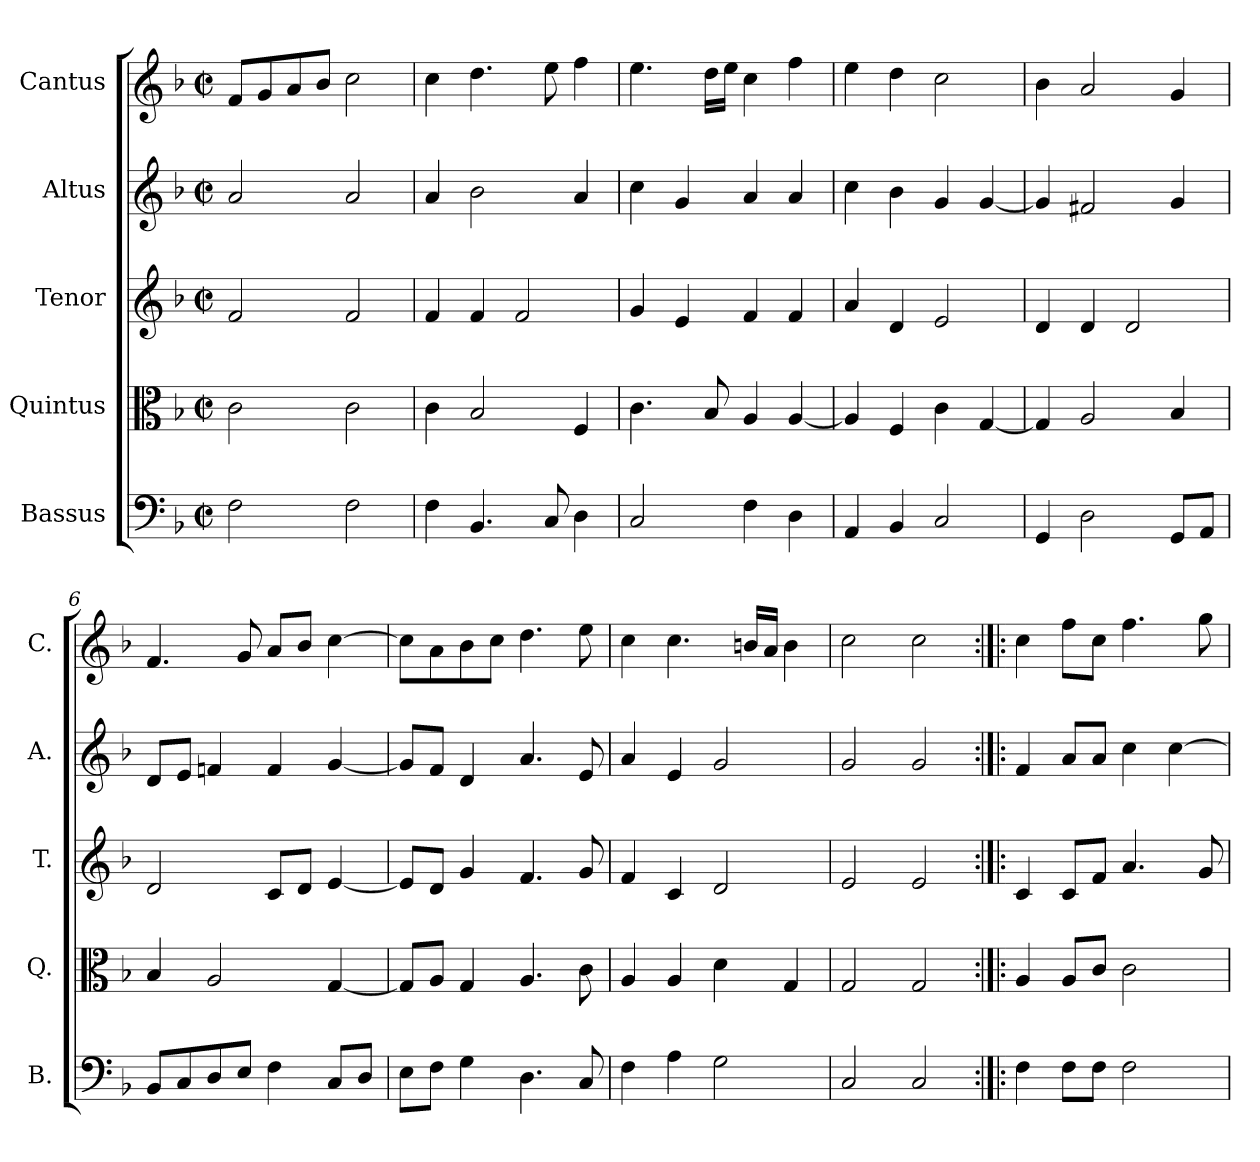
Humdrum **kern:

**kern	**kern	**kern	**kern	**kern
*part5	*part4	*part3	*part2	*part1
*staff5	*staff4	*staff3	*staff2	*staff1
*I"Bassus	*I"Quintus	*I"Tenor	*I"Altus	*I"Cantus
*I'B.	*I'Q.	*I'T.	*I'A.	*I'C.
*clefF4	*clefC3	*clefG2	*clefG2	*clefG2
*k[b-]	*k[b-]	*k[b-]	*k[b-]	*k[b-]
*F:	*F:	*F:	*F:	*F:
*M2/2	*M2/2	*M2/2	*M2/2	*M2/2
*met(c|)	*met(c|)	*met(c|)	*met(c|)	*met(c|)
=1	=1	=1	=1	=1
2F\	2c\	2f/	2a/	8f/L
.	.	.	.	8g/
.	.	.	.	8a/
.	.	.	.	8b-/J
2F\	2c\	2f/	2a/	2cc\
=2	=2	=2	=2	=2
4F\	4c\	4f/	4a/	4cc\
4.BB-/	2B-/	4f/	2b-\	4.dd\
.	.	2f/	.	.
8C/	.	.	.	8ee\
4D\	4F/	.	4a/	4ff\
=3	=3	=3	=3	=3
2C/	4.c\	4g/	4cc\	4.ee\
.	.	4e/	4g/	.
.	8B-/	.	.	16dd\LL
.	.	.	.	16ee\JJ
4F\	4A/	4f/	4a/	4cc\
4D\	[4A/	4f/	4a/	4ff\
=4	=4	=4	=4	=4
4AA/	4A/]	4a/	4cc\	4ee\
4BB-/	4F/	4d/	4b-\	4dd\
2C/	4c\	2e/	4g/	2cc\
.	[4G/	.	[4g/	.
=5	=5	=5	=5	=5
4GG/	4G/]	4d/	4g/]	4b-\
2D\	2A/	4d/	2f#X/	2a/
.	.	2d/	.	.
8GG/L	4B-/	.	4g/	4g/
8AA/J	.	.	.	.
=6	=6	=6	=6	=6
8BB-/L	4B-/	2d/	8d/L	4.f/
8C/	.	.	8e/J	.
8D/	2A/	.	4fn/	.
8E/J	.	.	.	8g/
4F\	.	8c/L	4f/	8a/L
.	.	8d/J	.	8b-/J
8C/L	[4G/	[4e/	[4g/	[4cc\
8D/J	.	.	.	.
=7	=7	=7	=7	=7
8E\L	8G/L]	8e/L]	8g/L]	8cc\L]
8F\J	8A/J	8d/J	8f/J	8a\
4G\	4G/	4g/	4d/	8b-\
.	.	.	.	8cc\J
4.D\	4.A/	4.f/	4.a/	4.dd\
8C/	8c\	8g/	8e/	8ee\
=8	=8	=8	=8	=8
4F\	4A/	4f/	4a/	4cc\
4A\	4A/	4c/	4e/	4.cc\
2G\	4d\	2d/	2g/	.
.	.	.	.	16bn/LL
.	.	.	.	16a/JJ
.	4G/	.	.	4b\
=9	=9	=9	=9	=9
2C/	2G/	2e/	2g/	2cc\
2C/	2G/	2e/	2g/	2cc\
!!LO:LB:g=z
=10:|!|:	=10:|!|:	=10:|!|:	=10:|!|:	=10:|!|:
4F\	4A/	4c/	4f/	4cc\
8F\L	8A/L	8c/L	8a/L	8ff\L
8F\J	8c/J	8f/J	8a/J	8cc\J
2F\	2c\	4.a/	4cc\	4.ff\
.	.	.	[4cc\	.
.	.	8g/	.	8gg\
=	=	=	=	=
*-	*-	*-	*-	*-
